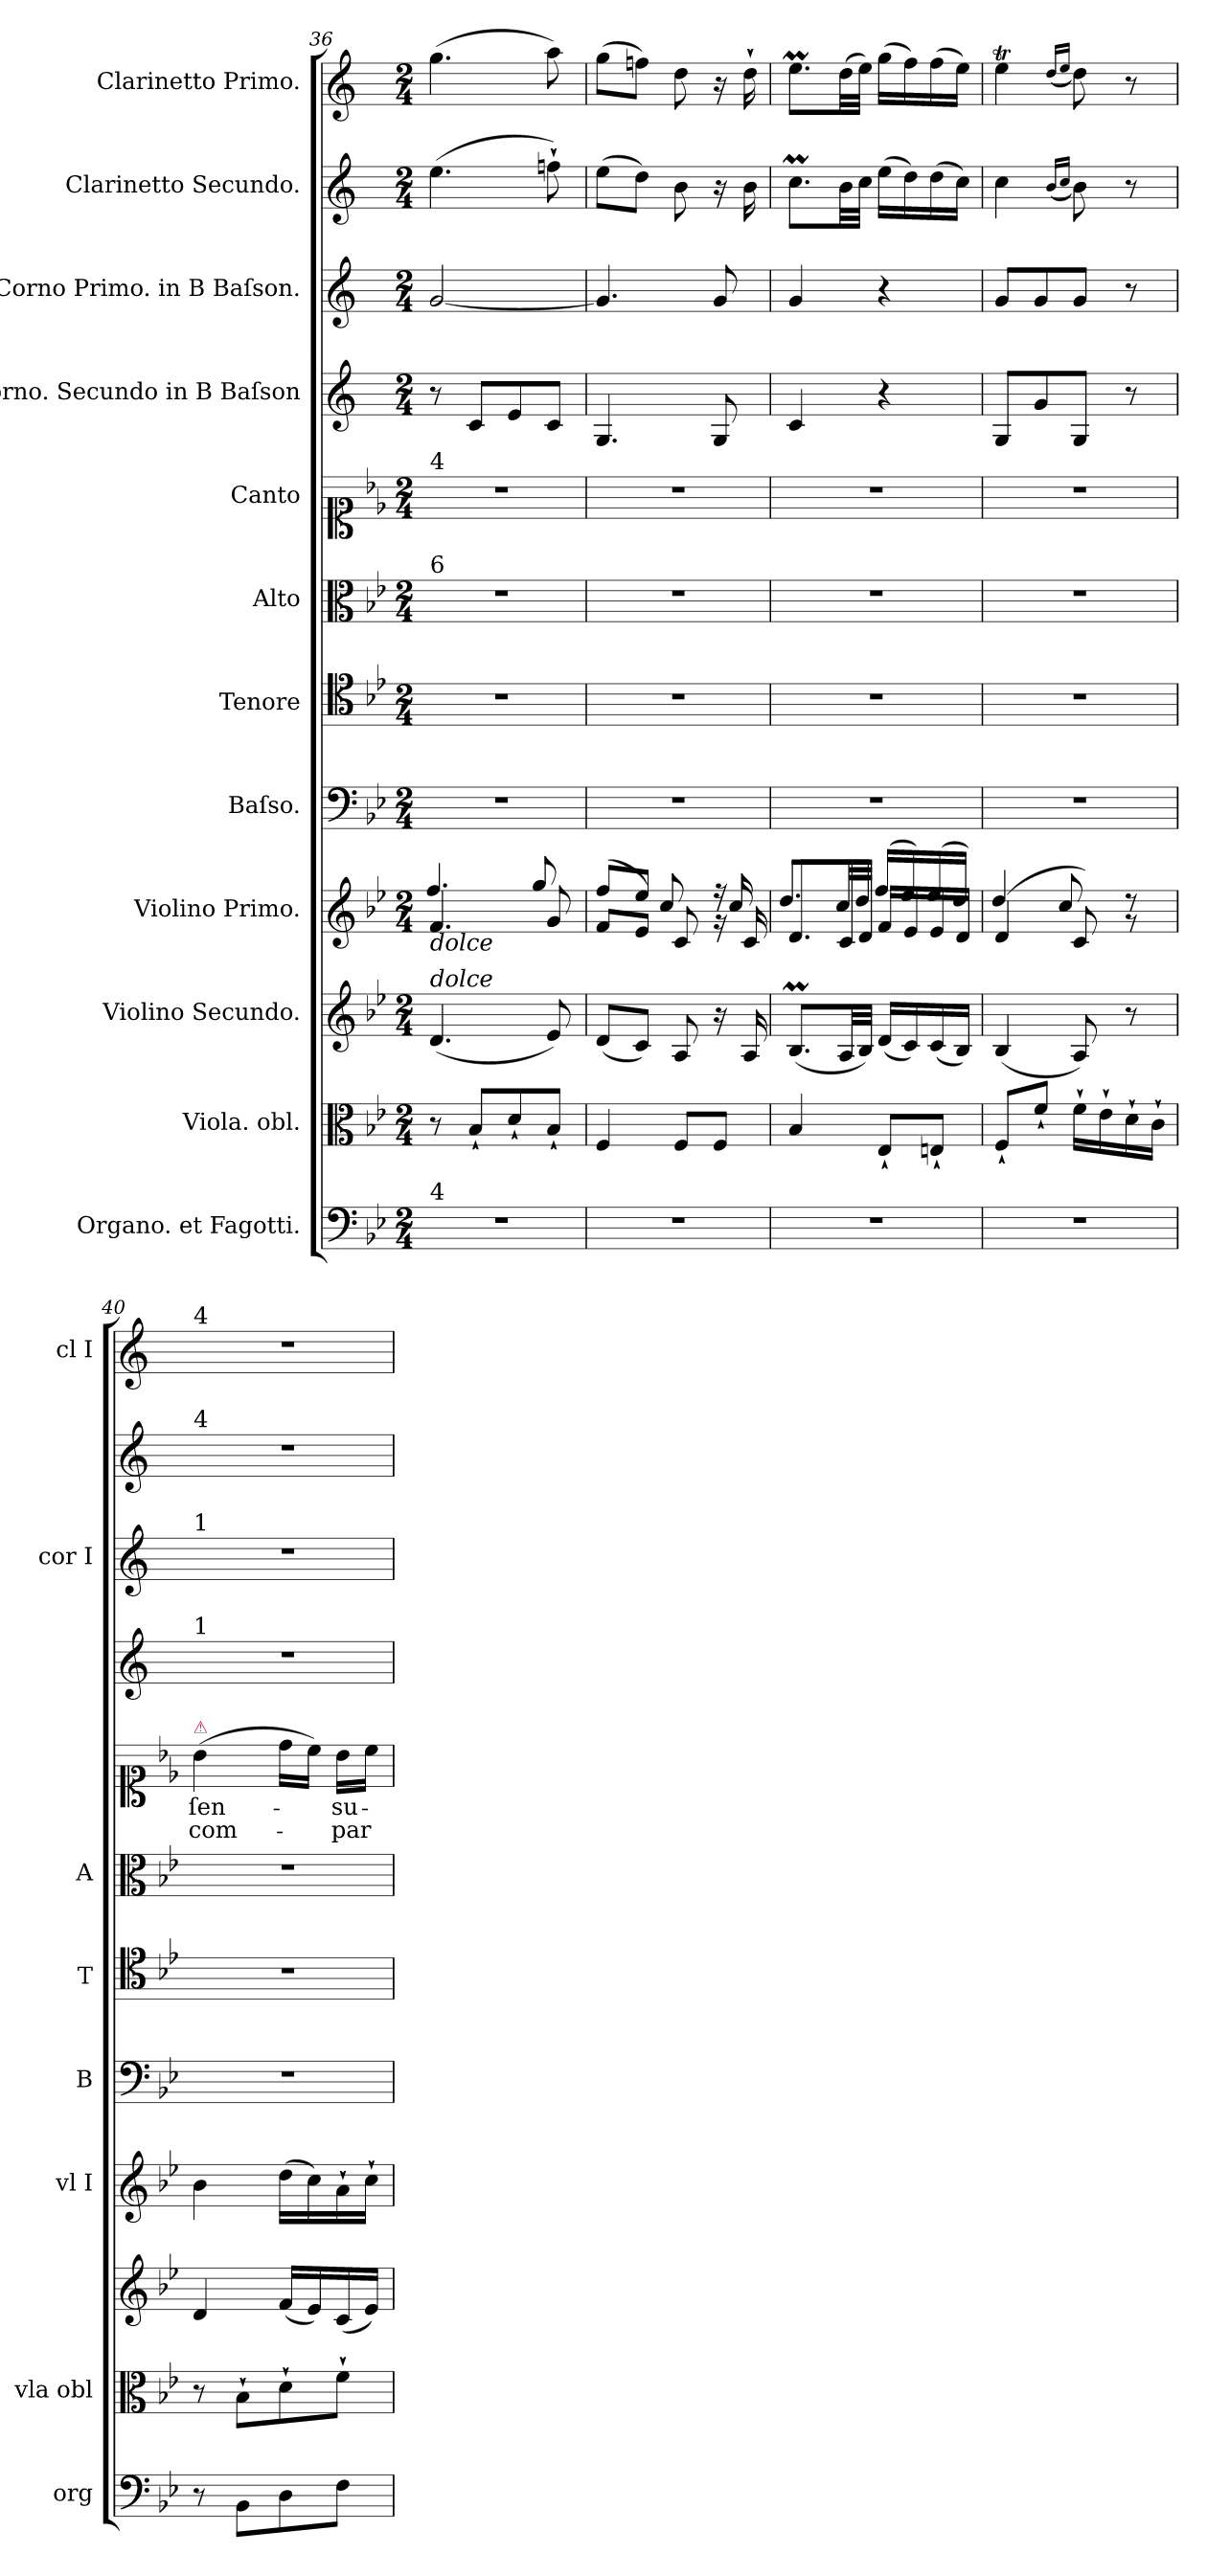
**kern	**dynam	**kern	**dynam	**kern	**dynam	**kern	**dynam	**kern	**kern	**kern	**kern	**text	**text	**dynam	**kern	**dynam	**kern	**kern	**kern
*part12	*part12	*part11	*part11	*part10	*part10	*part9	*part9	*part8	*part7	*part6	*part5	*part5	*part5	*part5	*part4	*part4	*part3	*part2	*part1
*staff12	*staff12	*staff11	*staff11	*staff10	*staff10	*staff9	*staff9	*staff8	*staff7	*staff6	*staff5	*staff5	*staff5	*staff5	*staff4	*staff4	*staff3	*staff2	*staff1
*I"Organo. et Fagotti.	*	*I"Viola. obl.	*	*I"Violino Secundo.	*	*I"Violino Primo.	*	*I"Baſso.	*I"Tenore	*I"Alto	*I"Canto	*	*	*	*I"Corno. Secundo in B Baſson	*	*I"Corno Primo. in B Baſson.	*I"Clarinetto Secundo.	*I"Clarinetto Primo.
*I'org	*	*I'vla obl	*	*	*	*I'vl I	*	*I'B	*I'T	*I'A	*	*	*	*	*	*	*I'cor I	*	*I'cl I
*clefF4	*	*clefC3	*	*clefG2	*	*clefG2	*	*clefF4	*clefC4	*clefC3	*clefC1	*	*	*	*clefG2	*	*clefG2	*clefG2	*clefG2
*	*	*	*	*	*	*	*	*	*	*	*	*	*	*	*ITrd1c2	*	*ITrd1c2	*ITrd1c2	*ITrd1c2
*k[b-e-]	*	*k[b-e-]	*	*k[b-e-]	*	*k[b-e-]	*	*k[b-e-]	*k[b-e-]	*k[b-e-]	*k[b-e-]	*	*	*	*k[b-e-]	*	*k[b-e-]	*k[b-e-]	*k[b-e-]
*B-:	*	*B-:	*	*B-:	*	*B-:	*	*B-:	*B-:	*B-:	*B-:	*	*	*	*B-:	*	*B-:	*B-:	*B-:
*M2/4	*	*M2/4	*	*M2/4	*	*M2/4	*	*M2/4	*M2/4	*M2/4	*M2/4	*	*	*	*M2/4	*	*M2/4	*M2/4	*M2/4
=36	=36	=36	=36	=36	=36	=36	=36	=36	=36	=36	=36	=36	=36	=36	=36	=36	=36	=36	=36
*	*	*	*	*	*	*^	*	*	*	*	*	*	*	*	*	*	*	*	*
!	!	!	!	!	!	!	!	!	!	!	!	!LO:TX:a:t=4	!	!	!	!	!	!	!	!
!	!	!	!	!	!	!	!	!	!	!	!LO:TX:a:t=6	!	!	!	!	!	!	!	!	!
!	!	!	!	!	!	!LO:TX:b:i:t=dolce	!	!	!	!	!	!	!	!	!	!	!	!	!	!
!	!	!	!	!LO:TX:a:i:t=dolce	!	!	!	!	!	!	!	!	!	!	!	!	!	!	!	!
!LO:TX:a:t=4	!	!	!	!	!	!	!	!	!	!	!	!	!	!	!	!	!	!	!	!
2r	.	8r	.	(4.d/	.	4.f/	4.ff/	.	2r	2r	2r	2r	.	.	.	8r	.	[2f/	(4.dd\	(4.ff\
!	!	!	!LO:DY:b	!	!	!	!	!	!	!	!	!	!	!	!	!	!LO:DY:b	!	!	!
.	.	8B-`/L	m fort	.	.	.	.	.	.	.	.	.	.	.	.	8B-/L	fort	.	.	.
.	.	8d`/	.	.	.	.	.	.	.	.	.	.	.	.	.	8d/	.	.	.	.
.	.	8B-`/J	.	8e-/)	.	8g/	8gg/	.	.	.	.	.	.	.	.	8B-/J	.	.	8ee-X`\)	8gg\)
=37	=37	=37	=37	=37	=37	=37	=37	=37	=37	=37	=37	=37	=37	=37	=37	=37	=37	=37	=37	=37
2r	.	4F/	.	(8d/L	.	(8f/L	8ff/L	.	2r	2r	2r	2r	.	.	.	4.F/	.	4.f/]	(8dd\L	(8ff\L
.	.	.	.	8c/J)	.	8e-/J)	8ee-/J	.	.	.	.	.	.	.	.	.	.	.	8cc\J)	8ee-X\J)
.	.	8F/L	.	8A/	.	8c/	8cc/	.	.	.	.	.	.	.	.	.	.	.	8a\	8cc\
.	.	8F/J	.	16r	.	16r	16r	.	.	.	.	.	.	.	.	8F/	.	8f/	16r	16r
.	.	.	.	16A/	.	16c/	16cc/	.	.	.	.	.	.	.	.	.	.	.	16a\	16cc`\
=38	=38	=38	=38	=38	=38	=38	=38	=38	=38	=38	=38	=38	=38	=38	=38	=38	=38	=38	=38	=38
2r	.	4B-/	.	(8.B-M/L	.	8.d/L	8.dd/L	.	2r	2r	2r	2r	.	.	.	4B-/	.	4f/	8.b-M\L	8.ddm\L
.	.	.	.	32A/LL	.	32c/LL	32cc/LL	.	.	.	.	.	.	.	.	.	.	.	32a\LL	(32cc\LL
.	.	.	.	32B-/JJJ)	.	32d/JJJ	32dd/JJJ	.	.	.	.	.	.	.	.	.	.	.	32b-\JJJ	32dd\JJJ)
.	.	8E-`/L	.	(16d/LL	.	(16f/LL	16ff/LL	.	.	.	.	.	.	.	.	4r	.	4r	(16dd\LL	(16ff\LL
.	.	.	.	16c/)	.	16e-/)	16ee-/	.	.	.	.	.	.	.	.	.	.	.	16cc\)	16ee-\)
.	.	8En`/J	.	(16c/	.	(16e-/	16ee-/	.	.	.	.	.	.	.	.	.	.	.	(16cc\	(16ee-\
.	.	.	.	16B-/JJ)	.	16d/JJ)	16dd/JJ	.	.	.	.	.	.	.	.	.	.	.	16b-\JJ)	16dd\JJ)
=39	=39	=39	=39	=39	=39	=39	=39	=39	=39	=39	=39	=39	=39	=39	=39	=39	=39	=39	=39	=39
2r	.	8F`/L	.	(4B-/	.	(4d/	4dd/	.	2r	2r	2r	2r	.	.	.	8F/L	.	8f/L	4b-\	4ddt\
.	.	8f`\J	.	.	.	.	.	.	.	.	.	.	.	.	.	8f/	.	8f/	.	.
.	.	.	.	.	.	.	.	.	.	.	.	.	.	.	.	.	.	.	(<16qqa/LL	(<16qqcc/LL
.	.	.	.	.	.	.	.	.	.	.	.	.	.	.	.	.	.	.	16qqb-/JJ	16qqdd/JJ
.	.	16f`\LL	.	8A/)	.	8c/)	8cc/	.	.	.	.	.	.	.	.	8F/J	.	8f/J	8a\)	8cc\)
.	.	16e-`\	.	.	.	.	.	.	.	.	.	.	.	.	.	.	.	.	.	.
.	.	16d`\	.	8r	.	8r	8r	.	.	.	.	.	.	.	.	8r	.	8r	8r	8r
.	.	16c`\JJ	.	.	.	.	.	.	.	.	.	.	.	.	.	.	.	.	.	.
*	*	*	*	*	*	*v	*v	*	*	*	*	*	*	*	*	*	*	*	*	*
=40	=40	=40	=40	=40	=40	=40	=40	=40	=40	=40	=40	=40	=40	=40	=40	=40	=40	=40	=40
!	!	!	!	!	!	!	!	!	!	!	!	!	!	!	!	!	!	!	!LO:TX:a:t=4
!	!	!	!	!	!	!	!	!	!	!	!	!	!	!	!	!	!	!LO:TX:a:t=4	!
!	!	!	!	!	!	!	!	!	!	!	!	!	!	!	!	!	!LO:TX:a:t=1	!	!
!	!	!	!	!	!	!	!	!	!	!	!	!	!	!	!LO:TX:a:t=1	!	!	!	!
!	!	!	!	!	!	!	!	!	!	!	!LO:TX:a:color=crimson:t=⚠	!	!	!	!	!	!	!	!
!	!	!	!	!	!LO:DY:b	!	!LO:DY:b	!	!	!	!	!	!	!LO:DY:a	!	!	!	!	!
8r	.	8r	.	4d/	piano	4b-\	pia	2r	2r	2r	(4b-\	ſen-	com-	pia	2r	.	2r	2r	2r
!	!LO:DY:b	!	!LO:DY:b	!	!	!	!	!	!	!	!	!	!	!	!	!	!	!	!
8BB-\L	pia	8B-`\L	pia	.	.	.	.	.	.	.	.	.	.	.	.	.	.	.	.
8D\	.	8d`\	.	(16f/LL	.	(16dd\LL	.	.	.	.	16dd\LL	.	.	.	.	.	.	.	.
.	.	.	.	16e-/)	.	16cc\)	.	.	.	.	16cc\JJ)	.	.	.	.	.	.	.	.
8F\J	.	8f`\J	.	(16c/	.	16a`\	.	.	.	.	16b-\LL	-su-	-par	.	.	.	.	.	.
.	.	.	.	16e-/JJ)	.	16cc`\JJ	.	.	.	.	16cc\JJ	.	.	.	.	.	.	.	.
=	=	=	=	=	=	=	=	=	=	=	=	=	=	=	=	=	=	=	=
*-	*-	*-	*-	*-	*-	*-	*-	*-	*-	*-	*-	*-	*-	*-	*-	*-	*-	*-	*-
